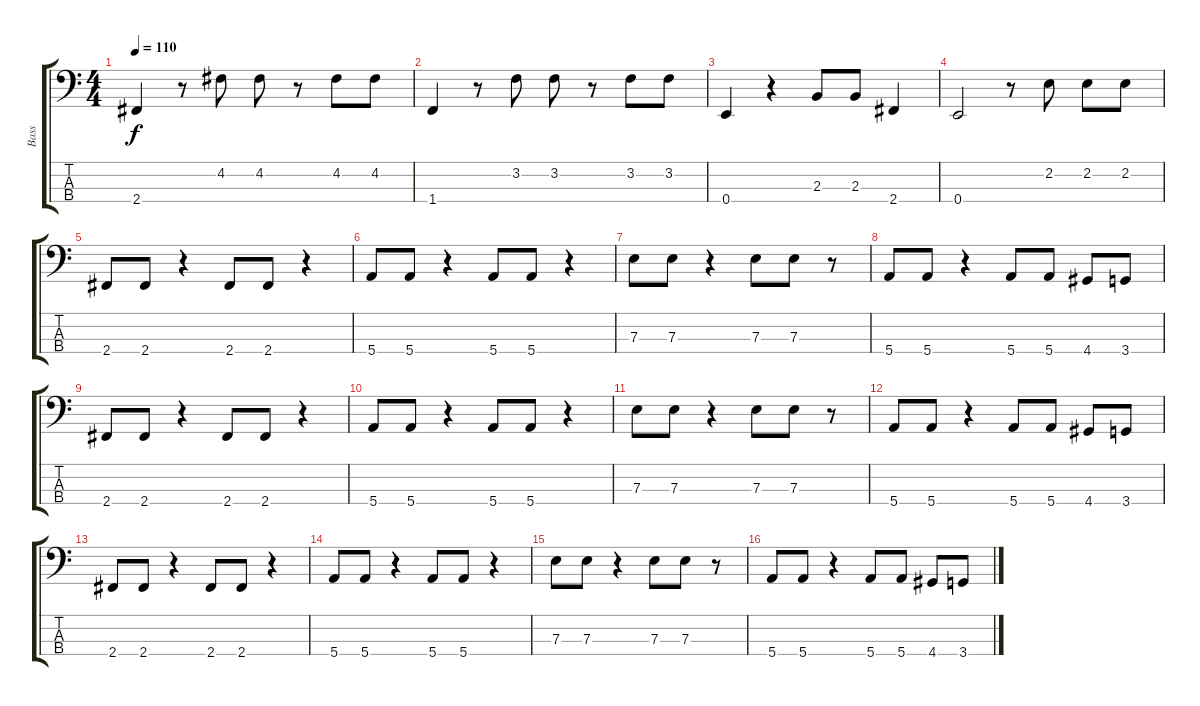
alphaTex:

\track ("Bass" "Bass") {instrument electricbassfinger}
\staff {score tabs}
\tuning (G2 D2 A1 E1) {hide}
\ts (4 4)
\tempo 110
\clef f4
\ks c
2.4.4{dy f} r.8 4.2.8 4.2.8 r.8 4.2.8 4.2.8 |
1.4.4 r.8 3.2.8 3.2.8 r.8 3.2.8 3.2.8 |
0.4.4 r.4 2.3.8 2.3.8 2.4.4 |
0.4.2 r.8 2.2.8 2.2.8 2.2.8 |
2.4.8 2.4.8 r.4 2.4.8 2.4.8 r.4 |
5.4.8 5.4.8 r.4 5.4.8 5.4.8 r.4 |
7.3.8 7.3.8 r.4 7.3.8 7.3.8 r.8 |
5.4.8 5.4.8 r.4 5.4.8 5.4.8 4.4.8 3.4.8 |
2.4.8 2.4.8 r.4 2.4.8 2.4.8 r.4 |
5.4.8 5.4.8 r.4 5.4.8 5.4.8 r.4 |
7.3.8 7.3.8 r.4 7.3.8 7.3.8 r.8 |
5.4.8 5.4.8 r.4 5.4.8 5.4.8 4.4.8 3.4.8 |
2.4.8 2.4.8 r.4 2.4.8 2.4.8 r.4 |
5.4.8 5.4.8 r.4 5.4.8 5.4.8 r.4 |
7.3.8 7.3.8 r.4 7.3.8 7.3.8 r.8 |
5.4.8 5.4.8 r.4 5.4.8 5.4.8 4.4.8 3.4.8
